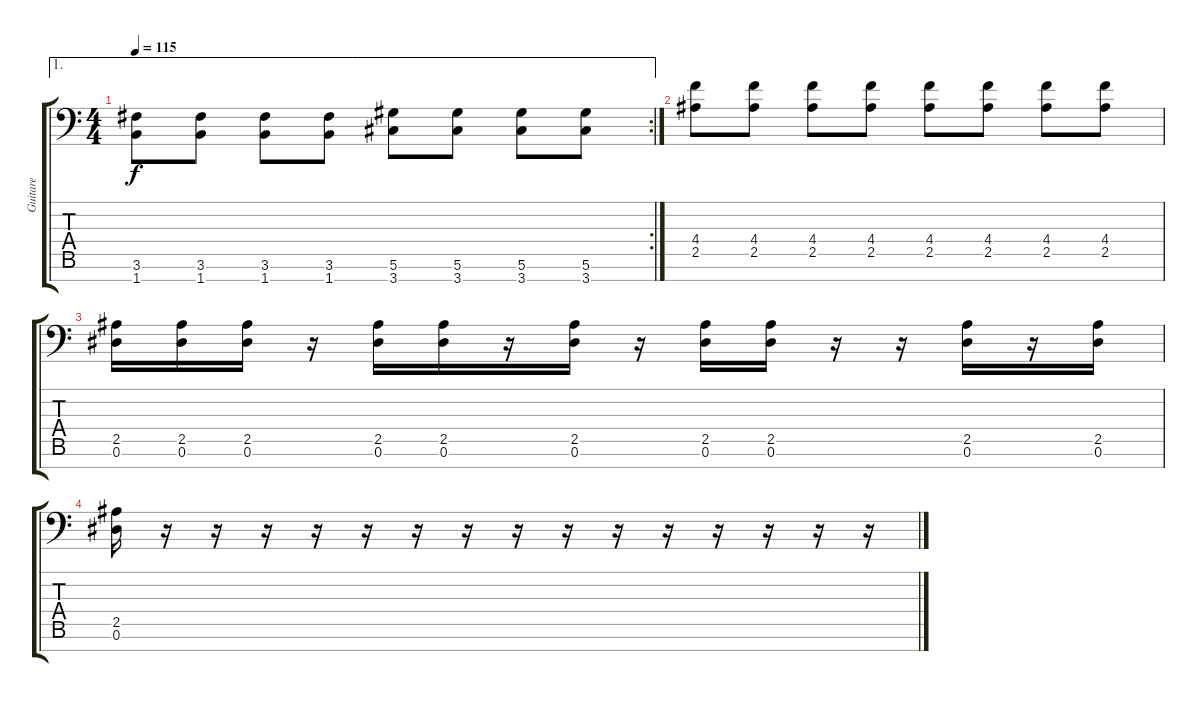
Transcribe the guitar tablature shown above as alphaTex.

\track ("Guitare" "Guitare") {instrument distortionguitar}
\staff {score tabs}
\tuning (Eb4 Bb3 Gb3 Db3 Ab2 Eb2 Bb1) {hide}
\ae 1
\rc 2
\ts (4 4)
\tempo 115
\clef f4
\ks c
(3.6 1.7).8{dy f} (3.6 1.7).8 (3.6 1.7).8 (3.6 1.7).8 (5.6 3.7).8 (5.6 3.7).8 (5.6 3.7).8 (5.6 3.7).8 |
(4.4 2.5).8 (4.4 2.5).8 (4.4 2.5).8 (4.4 2.5).8 (4.4 2.5).8 (4.4 2.5).8 (4.4 2.5).8 (4.4 2.5).8 |
(2.5 0.6).16 (2.5 0.6).16 (2.5 0.6).16 r.16 (2.5 0.6).16 (2.5 0.6).16 r.16 (2.5 0.6).16 r.16 (2.5 0.6).16 (2.5 0.6).16 r.16 r.16 (2.5 0.6).16 r.16 (2.5 0.6).16 |
(2.5 0.6).16 r.16 r.16 r.16 r.16 r.16 r.16 r.16 r.16 r.16 r.16 r.16 r.16 r.16 r.16 r.16
